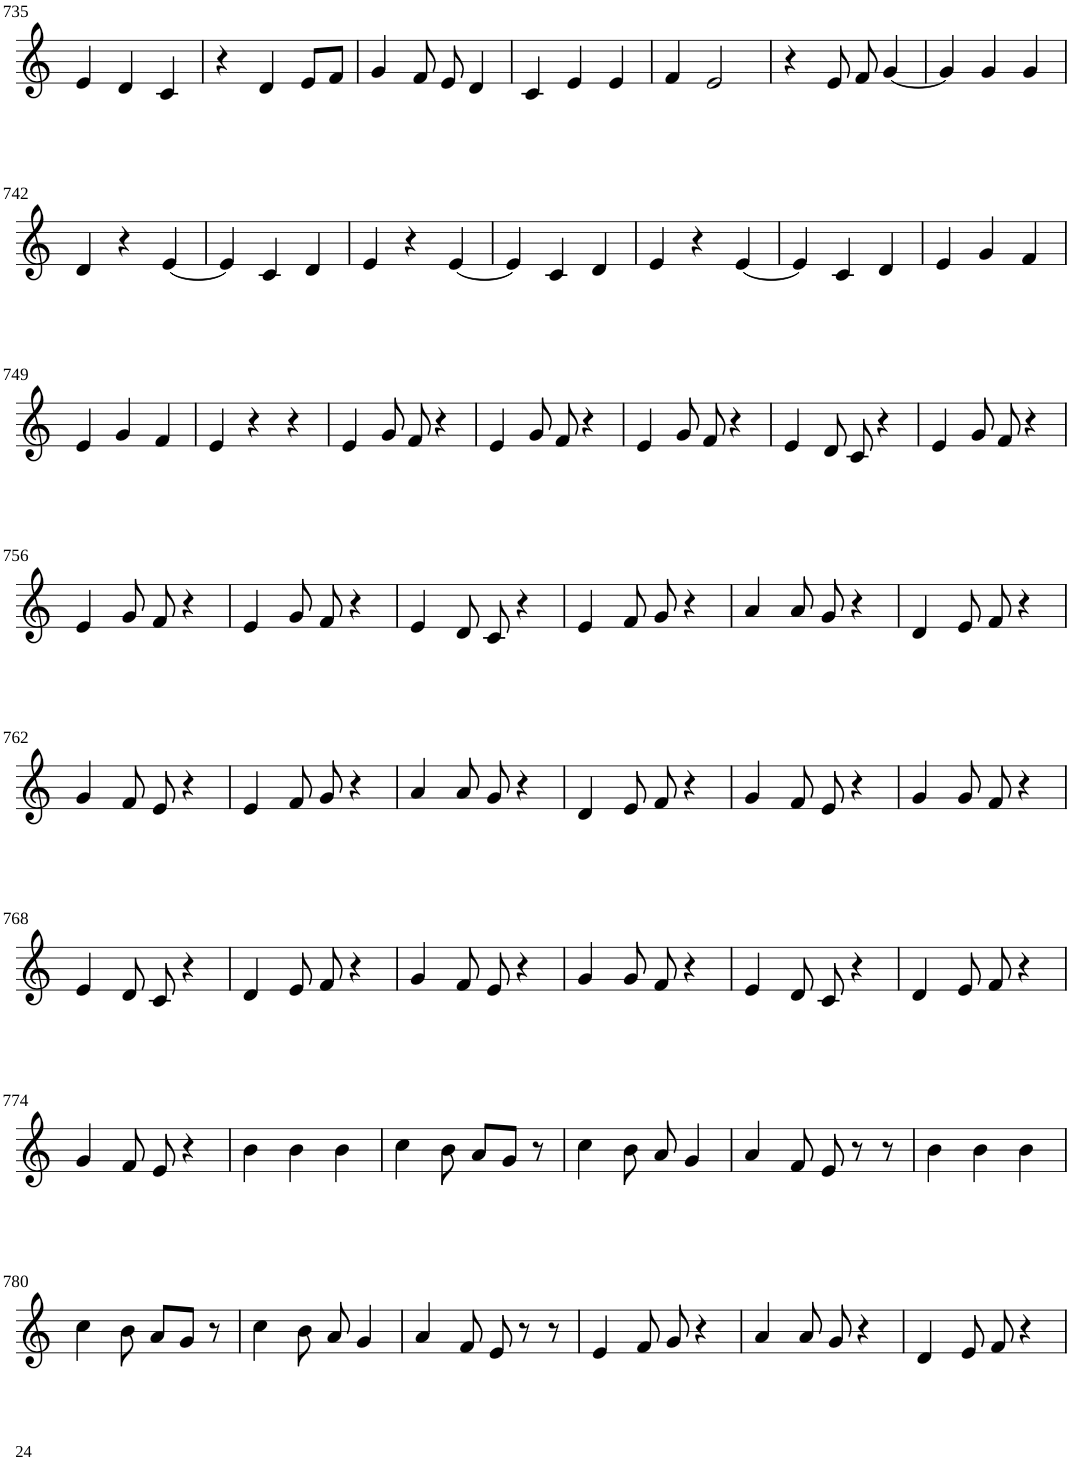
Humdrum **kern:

**kern
*part1
*staff1
*I"Violin
!!LO:PB:g=z
*clefG2
*k[]
*M6/8
=735
4e/
4d/
4c/
=736
4r
4d/
8e/L
8f/J
=737
4g/
8f/
8e/
4d/
=738
4c/
4e/
4e/
=739
4f/
2e/
=740
4r
8e/
8f/
[4g/
=741
4g/]
4g/
4g/
!!LO:LB:g=z
=742
4d/
4r
[4e/
=743
4e/]
4c/
4d/
=744
4e/
4r
[4e/
=745
4e/]
4c/
4d/
=746
4e/
4r
[4e/
=747
4e/]
4c/
4d/
=748
4e/
4g/
4f/
!!LO:LB:g=z
=749
4e/
4g/
4f/
=750
4e/
4r
4r
=751
4e/
8g/
8f/
4r
=752
4e/
8g/
8f/
4r
=753
4e/
8g/
8f/
4r
=754
4e/
8d/
8c/
4r
=755
4e/
8g/
8f/
4r
!!LO:LB:g=z
=756
4e/
8g/
8f/
4r
=757
4e/
8g/
8f/
4r
=758
4e/
8d/
8c/
4r
=759
4e/
8f/
8g/
4r
=760
4a/
8a/
8g/
4r
=761
4d/
8e/
8f/
4r
!!LO:LB:g=z
=762
4g/
8f/
8e/
4r
=763
4e/
8f/
8g/
4r
=764
4a/
8a/
8g/
4r
=765
4d/
8e/
8f/
4r
=766
4g/
8f/
8e/
4r
=767
4g/
8g/
8f/
4r
!!LO:LB:g=z
=768
4e/
8d/
8c/
4r
=769
4d/
8e/
8f/
4r
=770
4g/
8f/
8e/
4r
=771
4g/
8g/
8f/
4r
=772
4e/
8d/
8c/
4r
=773
4d/
8e/
8f/
4r
!!LO:LB:g=z
=774
4g/
8f/
8e/
4r
=775
4b\
4b\
4b\
=776
4cc\
8b\
8a/L
8g/J
8r
=777
4cc\
8b\
8a/
4g/
=778
4a/
8f/
8e/
8r
8r
=779
4b\
4b\
4b\
!!LO:LB:g=z
=780
4cc\
8b\
8a/L
8g/J
8r
=781
4cc\
8b\
8a/
4g/
=782
4a/
8f/
8e/
8r
8r
=783
4e/
8f/
8g/
4r
=784
4a/
8a/
8g/
4r
=785
4d/
8e/
8f/
4r
=
*-
